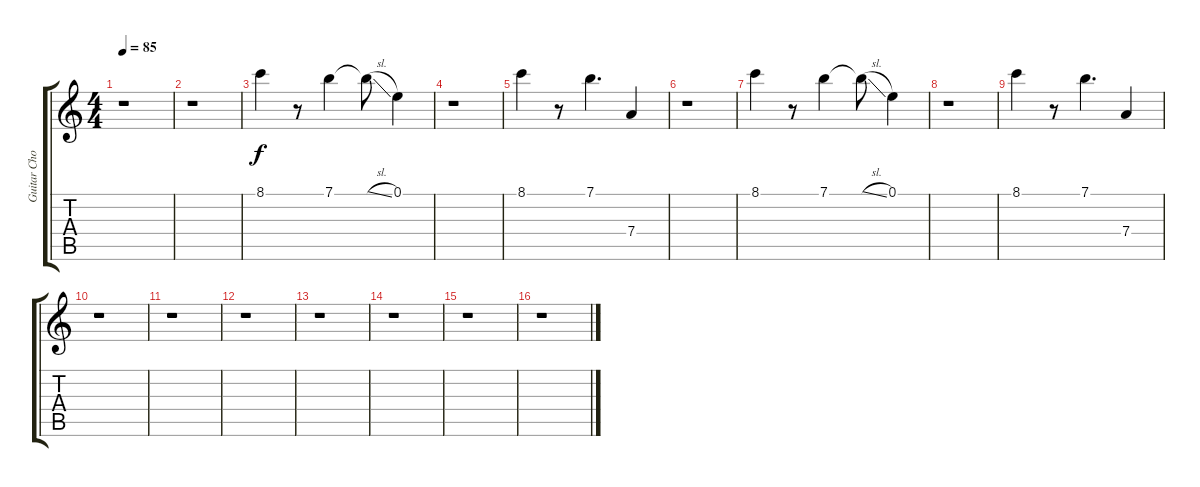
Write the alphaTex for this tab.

\track ("Guitar Chorus" "Guitar Cho") {instrument overdrivenguitar}
\staff {score tabs}
\tuning (E4 B3 G3 D3 A2 E2) {hide}
\ts (4 4)
\tempo 85
\clef g2
\ks c
r.1{dy f} |
r.1 |
8.1.4 r.8 7.1.4 7.1{sl t}.8 0.1.4 |
r.1 |
8.1.4 r.8 7.1.4{d} 7.4.4 |
r.1 |
8.1.4 r.8 7.1.4 7.1{sl t}.8 0.1.4 |
r.1 |
8.1.4 r.8 7.1.4{d} 7.4.4 |
r.1 |
r.1 |
r.1 |
r.1 |
r.1 |
r.1 |
r.1
